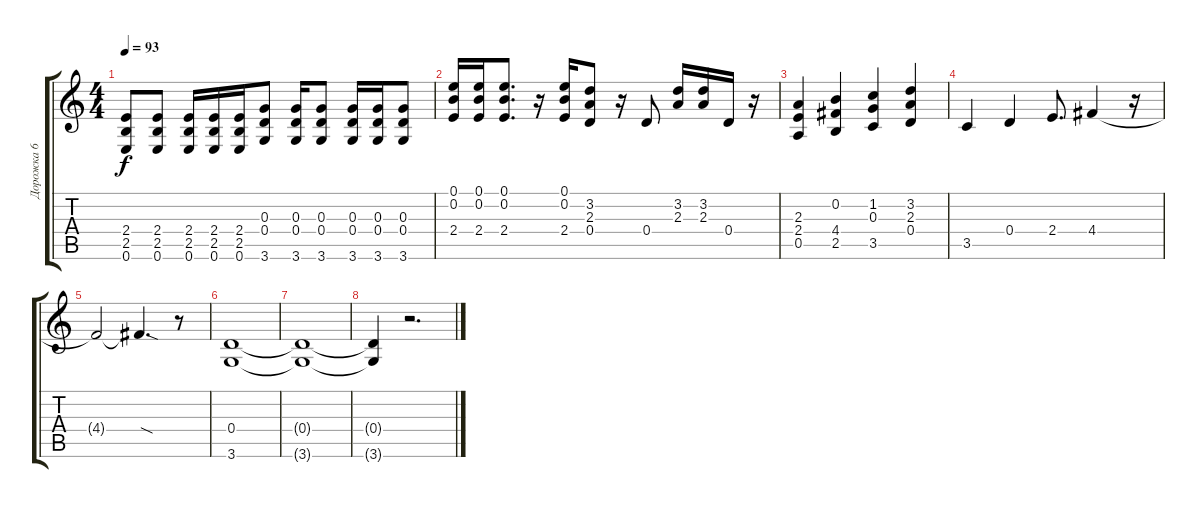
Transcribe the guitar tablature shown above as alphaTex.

\track ("Дорожка 6" "Дорожка 6") {instrument distortionguitar}
\staff {score tabs}
\tuning (E4 B3 G3 D3 A2 E2) {hide}
\ts (4 4)
\tempo 93
\clef g2
\ks c
(2.4 2.5 0.6).8{dy f} (2.4 2.5 0.6).8 (2.4 2.5 0.6).16 (2.4 2.5 0.6).16 (2.4 2.5 0.6).16 (0.3 0.4 3.6).8 (0.3 0.4 3.6).16 (0.3 0.4 3.6).8 (0.3 0.4 3.6).16 (0.3 0.4 3.6).16 (0.3 0.4 3.6).8 |
(0.1 0.2 2.4).16 (0.1 0.2 2.4).16 (0.1 0.2 2.4).8{d} r.16 (0.1 0.2 2.4).16 (3.2 2.3 0.4).8 r.16 0.4.8 (3.2 2.3).16 (3.2 2.3).16 0.4.16 r.16 |
(2.3 2.4 0.5).4 (0.2 4.4 2.5).4 (1.2 0.3 3.5).4 (3.2 2.3 0.4).4 |
3.5.4{volume 15} 0.4.4 2.4.8{d} 4.4.4 r.16 |
4.4{t}.2 4.4{sod t}.4{d} r.8 |
(0.4 3.6).1 |
(0.4{t} 3.6{t}).1 |
(0.4{t} 3.6{t}).4 r.2{d}
